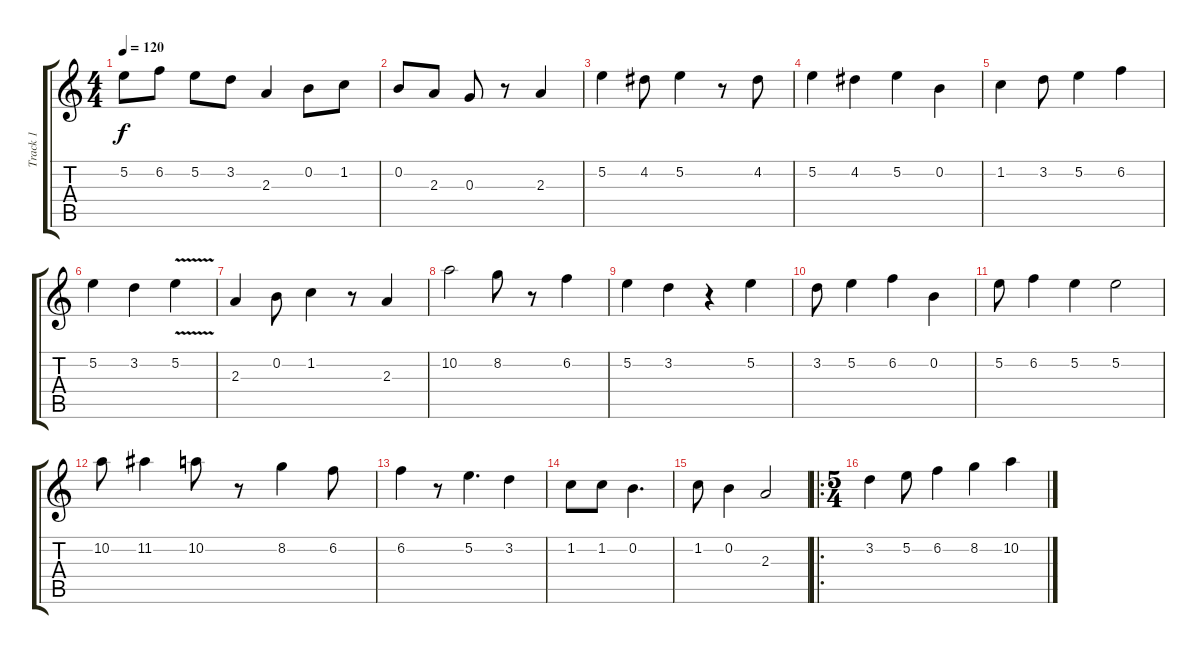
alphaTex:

\track ("Track 1" "Track 1") {instrument acousticguitarsteel}
\staff {score tabs}
\tuning (E4 B3 G3 D3 A2 E2) {hide}
\ts (4 4)
\tempo 120
\clef g2
\ks c
5.2.8{dy f} 6.2.8 5.2.8 3.2.8 2.3.4 0.2.8 1.2.8 |
0.2.8 2.3.8 0.3.8 r.8 2.3.4 |
5.2.4 4.2.8 5.2.4 r.8 4.2.8 |
5.2.4 4.2.4 5.2.4 0.2.4 |
1.2.4 3.2.8 5.2.4 6.2.4 |
5.2.4 3.2.4 5.2{v}.4 |
2.3.4 0.2.8 1.2.4 r.8 2.3.4 |
10.2.2 8.2.8 r.8 6.2.4 |
5.2.4 3.2.4 r.4 5.2.4 |
3.2.8 5.2.4 6.2.4 0.2.4 |
5.2.8 6.2.4 5.2.4 5.2.2 |
10.2.8 11.2.4 10.2.8 r.8 8.2.4 6.2.8 |
6.2.4 r.8 5.2.4{d} 3.2.4 |
1.2.8 1.2.8 0.2.4{d} |
1.2.8 0.2.4 2.3.2 |
\ro
\ts (5 4)
3.2.4 5.2.8 6.2.4 8.2.4 10.2.4
